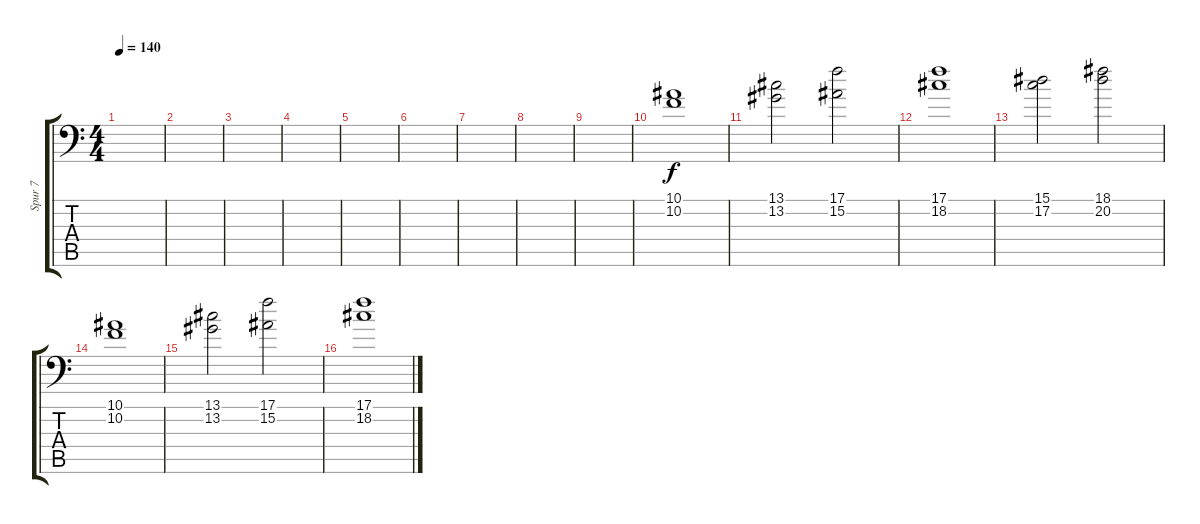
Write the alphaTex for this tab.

\track ("Spur 7" "Spur 7") {instrument stringensemble1}
\staff {score tabs}
\tuning (C4 G3 Eb3 Bb2 F2 Bb1) {hide}
\ts (4 4)
\tempo 140
\clef f4
\ks c
|
|
|
|
|
|
|
|
|
(10.1 10.2).1 |
(13.1 13.2).2 (17.1 15.2).2 |
(17.1 18.2).1 |
(15.1 17.2).2 (18.1 20.2).2 |
(10.1 10.2).1 |
(13.1 13.2).2 (17.1 15.2).2 |
(17.1 18.2).1
